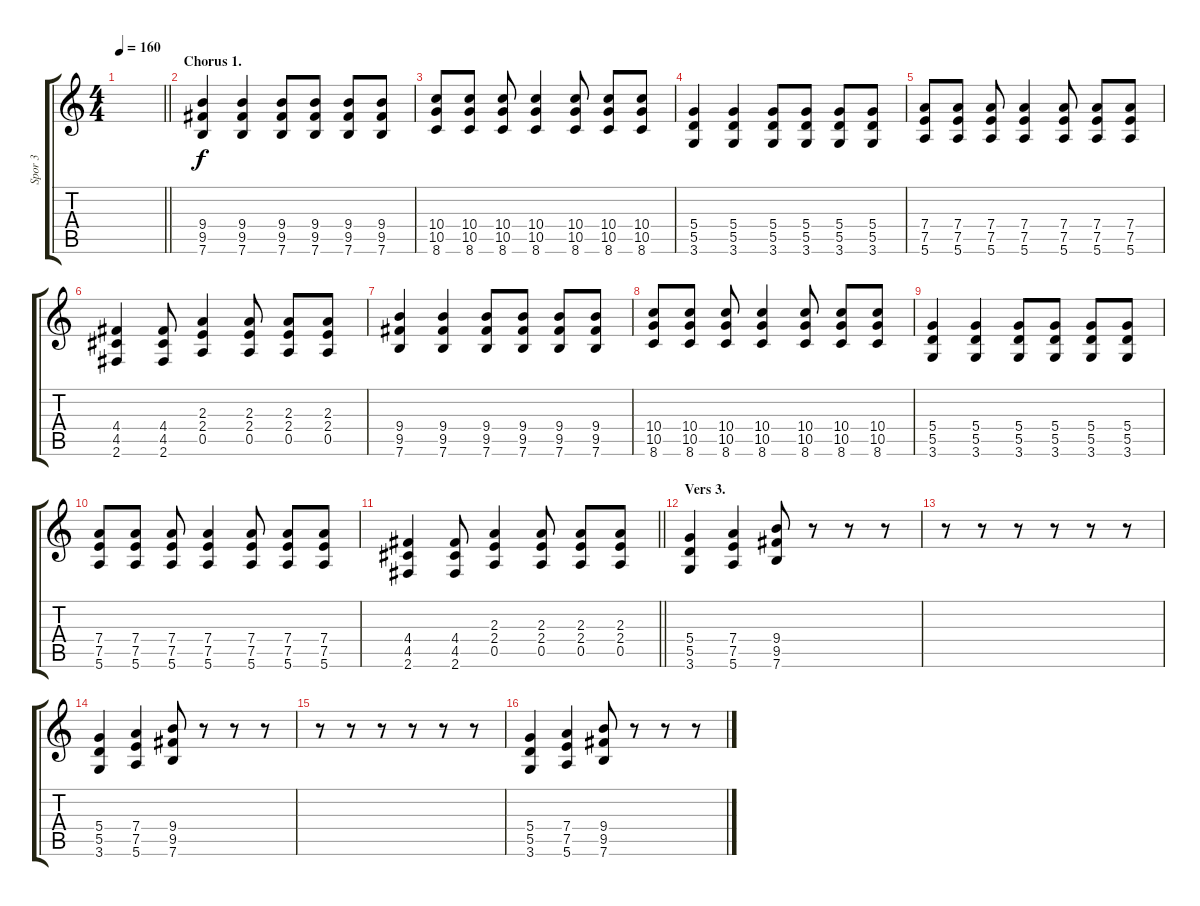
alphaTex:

\track ("Spor 3" "Spor 3") {instrument distortionguitar}
\staff {score tabs}
\tuning (E4 B3 G3 D3 A2 E2) {hide}
\ts (4 4)
\tempo 160
\clef g2
\barLineRight lightlight
\ks c
|
\section ("" "Chorus 1.")
(9.4 9.5 7.6).4 (9.4 9.5 7.6).4 (9.4 9.5 7.6).8 (9.4 9.5 7.6).8 (9.4 9.5 7.6).8 (9.4 9.5 7.6).8 |
(10.4 10.5 8.6).8 (10.4 10.5 8.6).8 (10.4 10.5 8.6).8 (10.4 10.5 8.6).4 (10.4 10.5 8.6).8 (10.4 10.5 8.6).8 (10.4 10.5 8.6).8 |
(5.4 5.5 3.6).4 (5.4 5.5 3.6).4 (5.4 5.5 3.6).8 (5.4 5.5 3.6).8 (5.4 5.5 3.6).8 (5.4 5.5 3.6).8 |
(7.4 7.5 5.6).8 (7.4 7.5 5.6).8 (7.4 7.5 5.6).8 (7.4 7.5 5.6).4 (7.4 7.5 5.6).8 (7.4 7.5 5.6).8 (7.4 7.5 5.6).8 |
(4.4 4.5 2.6).4 (4.4 4.5 2.6).8 (2.3 2.4 0.5).4 (2.3 2.4 0.5).8 (2.3 2.4 0.5).8 (2.3 2.4 0.5).8 |
(9.4 9.5 7.6).4 (9.4 9.5 7.6).4 (9.4 9.5 7.6).8 (9.4 9.5 7.6).8 (9.4 9.5 7.6).8 (9.4 9.5 7.6).8 |
(10.4 10.5 8.6).8 (10.4 10.5 8.6).8 (10.4 10.5 8.6).8 (10.4 10.5 8.6).4 (10.4 10.5 8.6).8 (10.4 10.5 8.6).8 (10.4 10.5 8.6).8 |
(5.4 5.5 3.6).4 (5.4 5.5 3.6).4 (5.4 5.5 3.6).8 (5.4 5.5 3.6).8 (5.4 5.5 3.6).8 (5.4 5.5 3.6).8 |
(7.4 7.5 5.6).8 (7.4 7.5 5.6).8 (7.4 7.5 5.6).8 (7.4 7.5 5.6).4 (7.4 7.5 5.6).8 (7.4 7.5 5.6).8 (7.4 7.5 5.6).8 |
\barLineRight lightlight
(4.4 4.5 2.6).4 (4.4 4.5 2.6).8 (2.3 2.4 0.5).4 (2.3 2.4 0.5).8 (2.3 2.4 0.5).8 (2.3 2.4 0.5).8 |
\section ("" "Vers 3.")
(5.4 5.5 3.6).4 (7.4 7.5 5.6).4 (9.4 9.5 7.6).8 r.8 r.8 r.8 |
r.8 r.8 r.8 r.8 r.8 r.8 |
(5.4 5.5 3.6).4 (7.4 7.5 5.6).4 (9.4 9.5 7.6).8 r.8 r.8 r.8 |
r.8 r.8 r.8 r.8 r.8 r.8 |
(5.4 5.5 3.6).4 (7.4 7.5 5.6).4 (9.4 9.5 7.6).8 r.8 r.8 r.8
